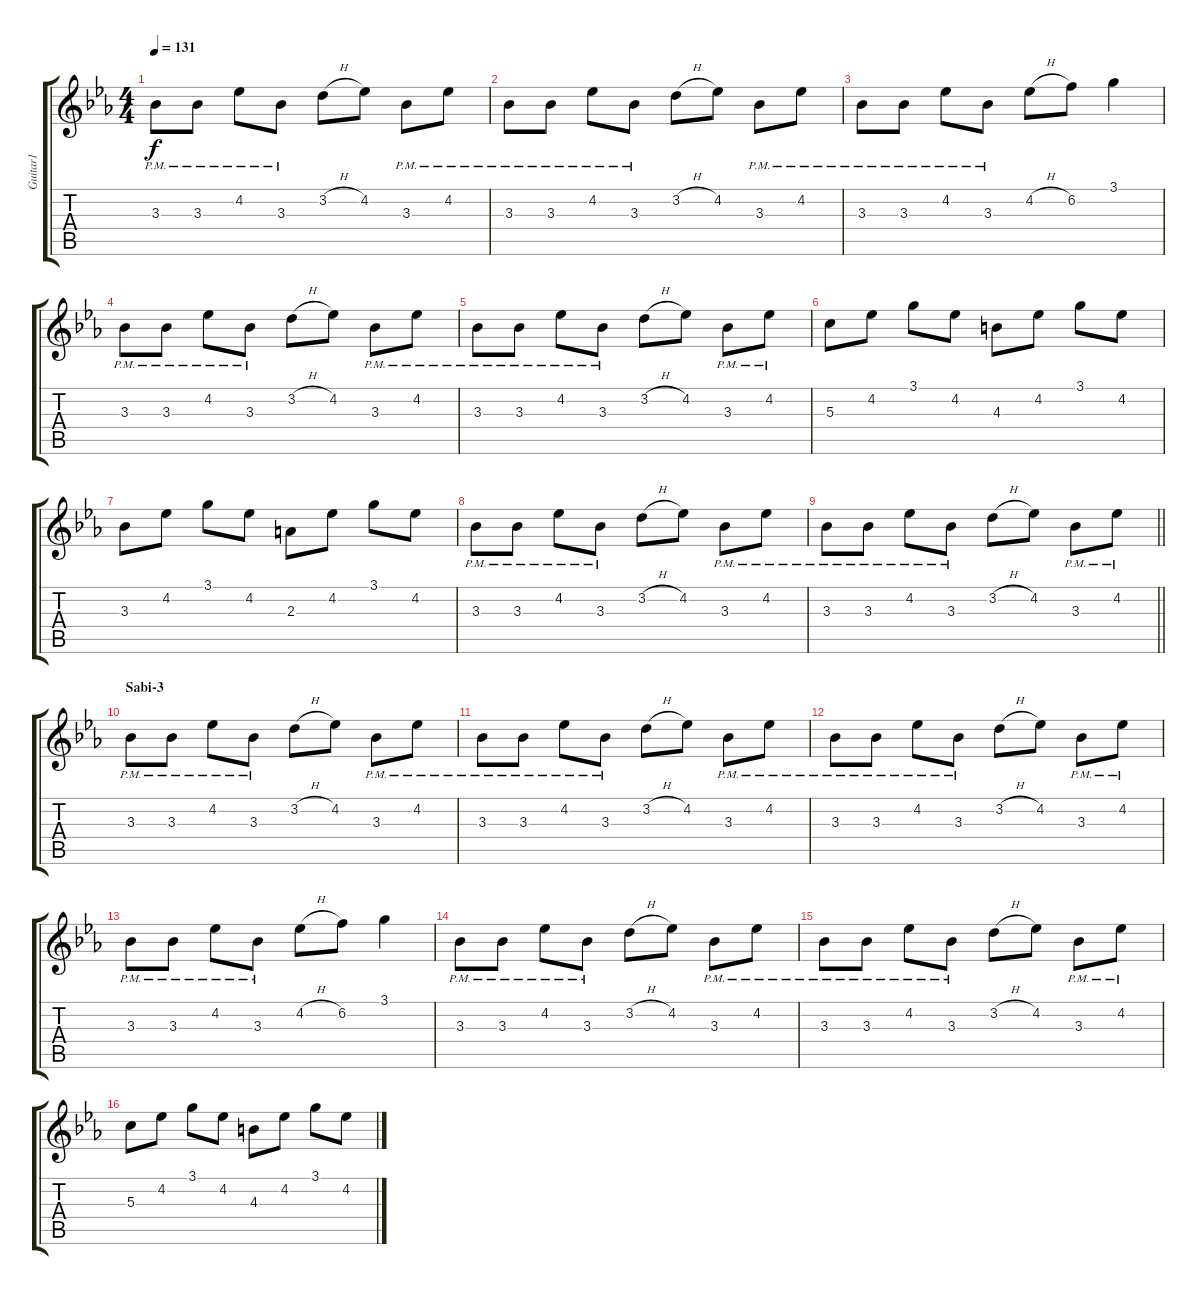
\track ("Guitar1" "Guitar1") {instrument overdrivenguitar}
\staff {score tabs}
\tuning (E4 B3 G3 D3 A2 E2) {hide}
\ts (4 4)
\tempo 131
\clef g2
\ks eb
3.3{pm}.8{dy f} 3.3{pm}.8 4.2{pm}.8 3.3{pm}.8 3.2{h}.8 4.2.8 3.3{pm}.8 4.2{pm}.8 |
3.3{pm}.8 3.3{pm}.8 4.2{pm}.8 3.3{pm}.8 3.2{h}.8 4.2.8 3.3{pm}.8 4.2{pm}.8 |
3.3{pm}.8 3.3{pm}.8 4.2{pm}.8 3.3{pm}.8 4.2{h}.8 6.2.8 3.1.4 |
3.3{pm}.8 3.3{pm}.8 4.2{pm}.8 3.3{pm}.8 3.2{h}.8 4.2.8 3.3{pm}.8 4.2{pm}.8 |
3.3{pm}.8 3.3{pm}.8 4.2{pm}.8 3.3{pm}.8 3.2{h}.8 4.2.8 3.3{pm}.8 4.2{pm}.8 |
5.3.8 4.2.8 3.1.8 4.2.8 4.3.8 4.2.8 3.1.8 4.2.8 |
3.3.8 4.2.8 3.1.8 4.2.8 2.3.8 4.2.8 3.1.8 4.2.8 |
3.3{pm}.8 3.3{pm}.8 4.2{pm}.8 3.3{pm}.8 3.2{h}.8 4.2.8 3.3{pm}.8 4.2{pm}.8 |
\barLineRight lightlight
3.3{pm}.8 3.3{pm}.8 4.2{pm}.8 3.3{pm}.8 3.2{h}.8 4.2.8 3.3{pm}.8 4.2{pm}.8 |
\section ("" "Sabi-3")
3.3{pm}.8 3.3{pm}.8 4.2{pm}.8 3.3{pm}.8 3.2{h}.8 4.2.8 3.3{pm}.8 4.2{pm}.8 |
3.3{pm}.8 3.3{pm}.8 4.2{pm}.8 3.3{pm}.8 3.2{h}.8 4.2.8 3.3{pm}.8 4.2{pm}.8 |
3.3{pm}.8 3.3{pm}.8 4.2{pm}.8 3.3{pm}.8 3.2{h}.8 4.2.8 3.3{pm}.8 4.2{pm}.8 |
3.3{pm}.8 3.3{pm}.8 4.2{pm}.8 3.3{pm}.8 4.2{h}.8 6.2.8 3.1.4 |
3.3{pm}.8 3.3{pm}.8 4.2{pm}.8 3.3{pm}.8 3.2{h}.8 4.2.8 3.3{pm}.8 4.2{pm}.8 |
3.3{pm}.8 3.3{pm}.8 4.2{pm}.8 3.3{pm}.8 3.2{h}.8 4.2.8 3.3{pm}.8 4.2{pm}.8 |
5.3.8 4.2.8 3.1.8 4.2.8 4.3.8 4.2.8 3.1.8 4.2.8
